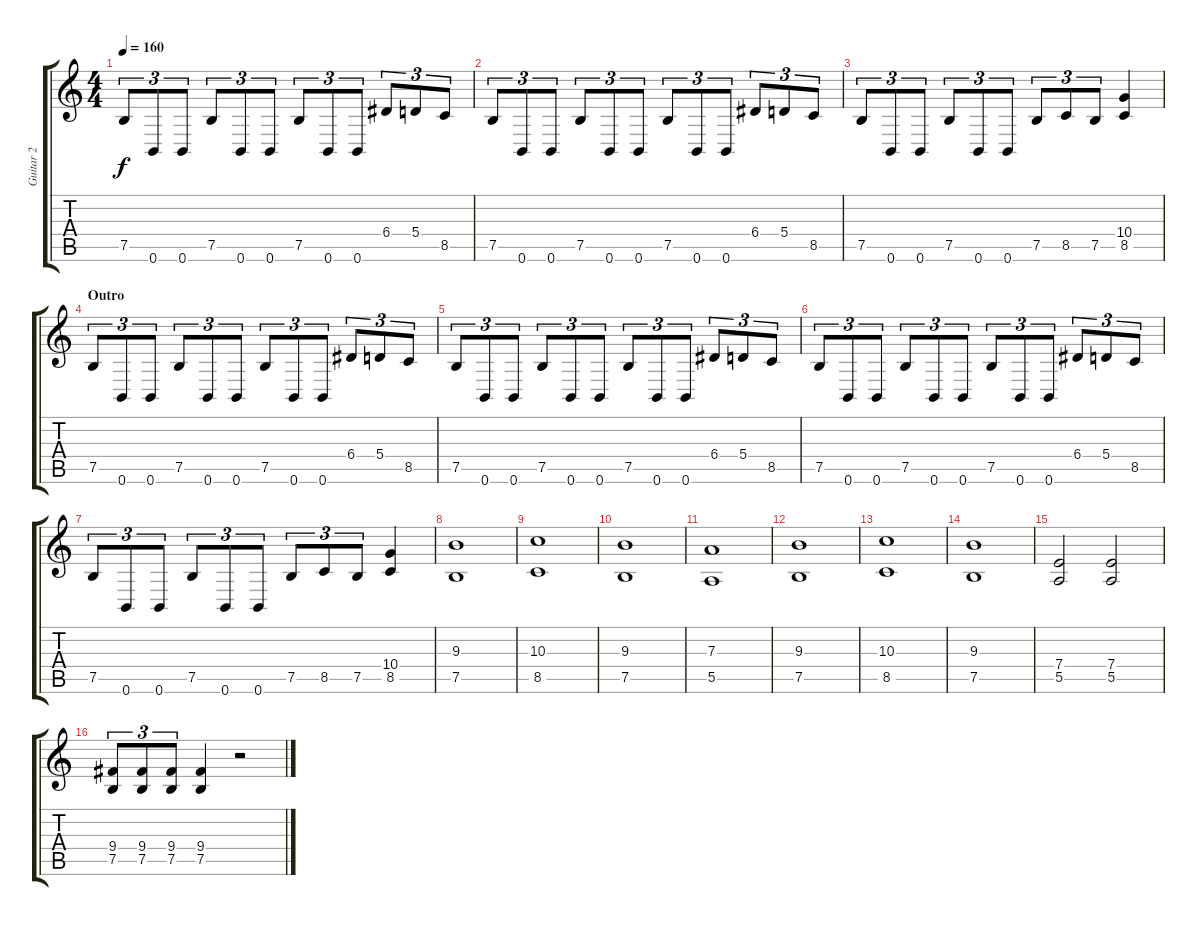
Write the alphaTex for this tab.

\track ("Guitar 2" "Guitar 2") {instrument distortionguitar}
\staff {score tabs}
\tuning (B3 Gb3 D3 A2 E2 B1) {hide}
\ts (4 4)
\tempo 160
\clef g2
\ks c
7.5.8{tu (3 2) dy f} 0.6.8{tu (3 2)} 0.6.8{tu (3 2)} 7.5.8{tu (3 2)} 0.6.8{tu (3 2)} 0.6.8{tu (3 2)} 7.5.8{tu (3 2)} 0.6.8{tu (3 2)} 0.6.8{tu (3 2)} 6.4.8{tu (3 2)} 5.4.8{tu (3 2)} 8.5.8{tu (3 2)} |
7.5.8{tu (3 2)} 0.6.8{tu (3 2)} 0.6.8{tu (3 2)} 7.5.8{tu (3 2)} 0.6.8{tu (3 2)} 0.6.8{tu (3 2)} 7.5.8{tu (3 2)} 0.6.8{tu (3 2)} 0.6.8{tu (3 2)} 6.4.8{tu (3 2)} 5.4.8{tu (3 2)} 8.5.8{tu (3 2)} |
7.5.8{tu (3 2)} 0.6.8{tu (3 2)} 0.6.8{tu (3 2)} 7.5.8{tu (3 2)} 0.6.8{tu (3 2)} 0.6.8{tu (3 2)} 7.5.8{tu (3 2)} 8.5.8{tu (3 2)} 7.5.8{tu (3 2)} (10.4 8.5).4 |
\section ("" "Outro")
7.5.8{tu (3 2)} 0.6.8{tu (3 2)} 0.6.8{tu (3 2)} 7.5.8{tu (3 2)} 0.6.8{tu (3 2)} 0.6.8{tu (3 2)} 7.5.8{tu (3 2)} 0.6.8{tu (3 2)} 0.6.8{tu (3 2)} 6.4.8{tu (3 2)} 5.4.8{tu (3 2)} 8.5.8{tu (3 2)} |
7.5.8{tu (3 2)} 0.6.8{tu (3 2)} 0.6.8{tu (3 2)} 7.5.8{tu (3 2)} 0.6.8{tu (3 2)} 0.6.8{tu (3 2)} 7.5.8{tu (3 2)} 0.6.8{tu (3 2)} 0.6.8{tu (3 2)} 6.4.8{tu (3 2)} 5.4.8{tu (3 2)} 8.5.8{tu (3 2)} |
7.5.8{tu (3 2)} 0.6.8{tu (3 2)} 0.6.8{tu (3 2)} 7.5.8{tu (3 2)} 0.6.8{tu (3 2)} 0.6.8{tu (3 2)} 7.5.8{tu (3 2)} 0.6.8{tu (3 2)} 0.6.8{tu (3 2)} 6.4.8{tu (3 2)} 5.4.8{tu (3 2)} 8.5.8{tu (3 2)} |
7.5.8{tu (3 2)} 0.6.8{tu (3 2)} 0.6.8{tu (3 2)} 7.5.8{tu (3 2)} 0.6.8{tu (3 2)} 0.6.8{tu (3 2)} 7.5.8{tu (3 2)} 8.5.8{tu (3 2)} 7.5.8{tu (3 2)} (10.4 8.5).4 |
(9.3 7.5).1 |
(10.3 8.5).1 |
(9.3 7.5).1 |
(7.3 5.5).1 |
(9.3 7.5).1 |
(10.3 8.5).1 |
(9.3 7.5).1 |
(7.4 5.5).2 (7.4 5.5).2 |
(9.4 7.5).8{tu (3 2)} (9.4 7.5).8{tu (3 2)} (9.4 7.5).8{tu (3 2)} (9.4 7.5).4 r.2
